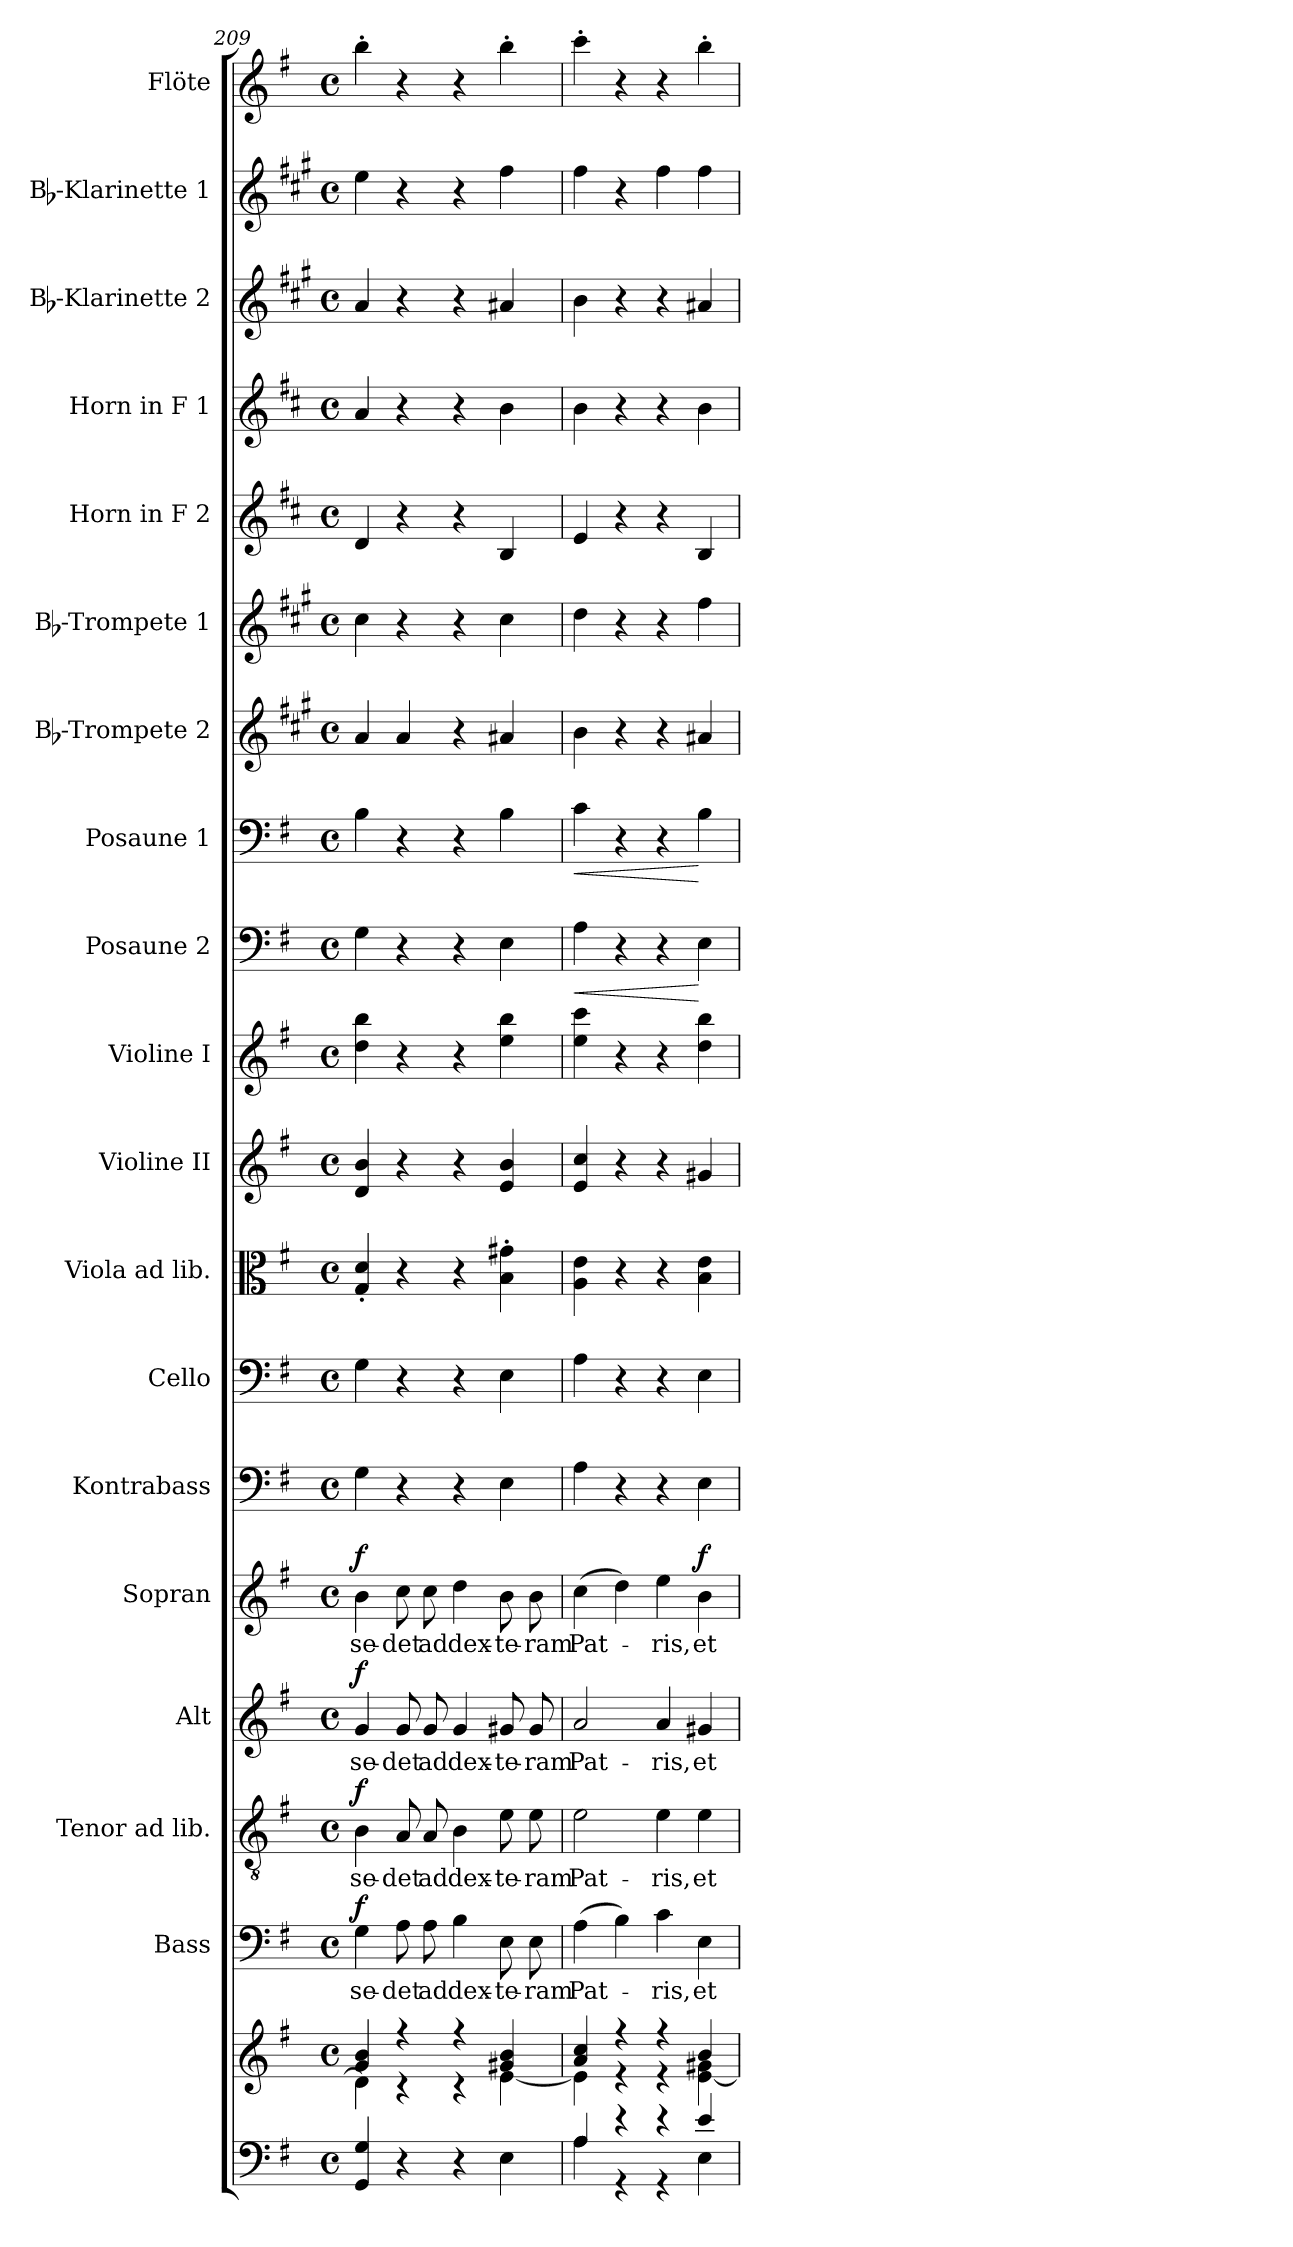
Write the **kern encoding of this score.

**kern	**kern	**kern	**text	**dynam	**kern	**text	**dynam	**kern	**text	**dynam	**kern	**text	**dynam	**kern	**kern	**kern	**kern	**kern	**kern	**dynam	**kern	**dynam	**kern	**kern	**kern	**kern	**kern	**kern	**kern
*part19	*part19	*part18	*part18	*part18	*part17	*part17	*part17	*part16	*part16	*part16	*part15	*part15	*part15	*part14	*part13	*part12	*part11	*part10	*part9	*part9	*part8	*part8	*part7	*part6	*part5	*part4	*part3	*part2	*part1
*staff20	*staff19	*staff18	*staff18	*staff18	*staff17	*staff17	*staff17	*staff16	*staff16	*staff16	*staff15	*staff15	*staff15	*staff14	*staff13	*staff12	*staff11	*staff10	*staff9	*staff9	*staff8	*staff8	*staff7	*staff6	*staff5	*staff4	*staff3	*staff2	*staff1
*	*	*I"Bass	*	*	*I"Tenor ad lib.	*	*	*I"Alt	*	*	*I"Sopran	*	*	*I"Kontrabass	*I"Cello	*I"Viola ad lib.	*I"Violine II	*I"Violine I	*I"Posaune 2	*	*I"Posaune 1	*	*I"Bb-Trompete 2	*I"Bb-Trompete 1	*I"Horn in F 2	*I"Horn in F 1	*I"Bb-Klarinette 2	*I"Bb-Klarinette 1	*I"Flöte
*	*	*I'B.	*	*	*I'T.	*	*	*I'A.	*	*	*I'S.	*	*	*I'Kb.	*	*I'Vla.	*I'Vl. II	*I'Vl. I	*I'Pos. 2	*	*I'Pos. 1	*	*I'Bb Trp. 2	*I'Bb Trp. 1	*	*	*I'Bb Kl. 2	*I'Bb Kl. 1	*I'Fl.
!!LO:PB:g=z
*clefF4	*clefG2	*clefF4	*	*	*clefGv2	*	*	*clefG2	*	*	*clefG2	*	*	*clefF4	*clefF4	*clefC3	*clefG2	*clefG2	*clefF4	*	*clefF4	*	*clefG2	*clefG2	*clefG2	*clefG2	*clefG2	*clefG2	*clefG2
*	*	*	*	*	*	*	*	*	*	*	*	*	*	*ITrd7c12	*	*	*	*	*	*	*	*	*ITrd1c2	*ITrd1c2	*ITrd4c7	*ITrd4c7	*ITrd1c2	*ITrd1c2	*
*k[f#]	*k[f#]	*k[f#]	*	*	*k[f#]	*	*	*k[f#]	*	*	*k[f#]	*	*	*k[f#]	*k[f#]	*k[f#]	*k[f#]	*k[f#]	*k[f#]	*	*k[f#]	*	*k[f#]	*k[f#]	*k[f#]	*k[f#]	*k[f#]	*k[f#]	*k[f#]
*G:	*G:	*G:	*	*	*G:	*	*	*G:	*	*	*G:	*	*	*G:	*G:	*G:	*G:	*G:	*G:	*	*G:	*	*G:	*G:	*G:	*G:	*G:	*G:	*G:
*M4/4	*M4/4	*M4/4	*	*	*M4/4	*	*	*M4/4	*	*	*M4/4	*	*	*M4/4	*M4/4	*M4/4	*M4/4	*M4/4	*M4/4	*	*M4/4	*	*M4/4	*M4/4	*M4/4	*M4/4	*M4/4	*M4/4	*M4/4
*met(c)	*met(c)	*met(c)	*	*	*met(c)	*	*	*met(c)	*	*	*met(c)	*	*	*met(c)	*met(c)	*met(c)	*met(c)	*met(c)	*met(c)	*	*met(c)	*	*met(c)	*met(c)	*met(c)	*met(c)	*met(c)	*met(c)	*met(c)
=209	=209	=209	=209	=209	=209	=209	=209	=209	=209	=209	=209	=209	=209	=209	=209	=209	=209	=209	=209	=209	=209	=209	=209	=209	=209	=209	=209	=209	=209
*	*^	*	*	*	*	*	*	*	*	*	*	*	*	*	*	*	*	*	*	*	*	*	*	*	*	*	*	*	*
!	!	!	!	!LO:LY:b	!LO:DY:a	!	!LO:LY:b	!LO:DY:a	!	!LO:LY:b	!LO:DY:a	!	!LO:LY:b	!LO:DY:a	!	!	!	!	!	!	!	!	!	!	!	!	!	!	!	!
4GG/ 4G/	4g/ 4b/	4d\]	4G\	se-	f	4B\	se-	f	4g/	se-	f	4b\	se-	f	4GG\	4G\	4G/'< 4d/'<	4d/ 4b/	4dd\ 4bb\	4G\	.	4B\	.	4g/	4b\	4G/	4d/	4g/	4dd\	4bb'>\
!	!	!	!	!LO:LY:b	!	!	!LO:LY:b	!	!	!LO:LY:b	!	!	!LO:LY:b	!	!	!	!	!	!	!	!	!	!	!	!	!	!	!	!	!
4r	4r	4r	8A\	-det	.	8A/	-det	.	8g/	-det	.	8cc\	-det	.	4r	4r	4r	4r	4r	4r	.	4r	.	4g/	4r	4r	4r	4r	4r	4r
!	!	!	!	!LO:LY:b	!	!	!LO:LY:b	!	!	!LO:LY:b	!	!	!LO:LY:b	!	!	!	!	!	!	!	!	!	!	!	!	!	!	!	!	!
.	.	.	8A\	ad	.	8A/	ad	.	8g/	ad	.	8cc\	ad	.	.	.	.	.	.	.	.	.	.	.	.	.	.	.	.	.
!	!	!	!	!LO:LY:b	!	!	!LO:LY:b	!	!	!LO:LY:b	!	!	!LO:LY:b	!	!	!	!	!	!	!	!	!	!	!	!	!	!	!	!	!
4r	4r	4r	4B\	dex-	.	4B\	dex-	.	4g/	dex-	.	4dd\	dex-	.	4r	4r	4r	4r	4r	4r	.	4r	.	4r	4r	4r	4r	4r	4r	4r
!	!	!	!	!LO:LY:b	!	!	!LO:LY:b	!	!	!LO:LY:b	!	!	!LO:LY:b	!	!	!	!	!	!	!	!	!	!	!	!	!	!	!	!	!
4E\	4g#X/ 4b/	[<4e\	8E\	-te-	.	8e\	-te-	.	8g#X/	-te-	.	8b\	-te-	.	4EE\	4E\	4B\'> 4g#X\'>	4e/ 4b/	4ee\ 4bb\	4E\	.	4B\	.	4g#X/	4b\	4E/	4e\	4g#X/	4ee\	4bb'>\
!	!	!	!	!LO:LY:b	!	!	!LO:LY:b	!	!	!LO:LY:b	!	!	!LO:LY:b	!	!	!	!	!	!	!	!	!	!	!	!	!	!	!	!	!
.	.	.	8E\	-ram	.	8e\	-ram	.	8g#/	-ram	.	8b\	-ram	.	.	.	.	.	.	.	.	.	.	.	.	.	.	.	.	.
=210	=210	=210	=210	=210	=210	=210	=210	=210	=210	=210	=210	=210	=210	=210	=210	=210	=210	=210	=210	=210	=210	=210	=210	=210	=210	=210	=210	=210	=210	=210
*^	*	*	*	*	*	*	*	*	*	*	*	*	*	*	*	*	*	*	*	*	*	*	*	*	*	*	*	*	*	*
!	!	!	!	!	!LO:LY:b	!	!	!LO:LY:b	!	!	!LO:LY:b	!	!	!LO:LY:b	!	!	!	!	!	!	!	!LO:HP:b	!	!LO:HP:b	!	!	!	!	!	!	!
4A/	4A\	4a/ 4cc/	4e\]	(>4A\	Pat-	.	2e\	Pat-	.	2a/	Pat-	.	(>4cc\	Pat-	.	4AA\	4A\	4A\ 4e\	4e/ 4cc/	4ee\ 4ccc\	4A\	<	4c\	<	4a\	4cc\	4A/	4e\	4a\	4ee\	4ccc'>\
4r	4r	4r	4r	4B\)	.	.	.	.	.	.	.	.	4dd\)	.	.	4r	4r	4r	4r	4r	4r	.	4r	.	4r	4r	4r	4r	4r	4r	4r
!	!	!	!	!	!LO:LY:b	!	!	!LO:LY:b	!	!	!LO:LY:b	!	!	!LO:LY:b	!	!	!	!	!	!	!	!	!	!	!	!	!	!	!	!	!
4r	4r	4r	4r	4c\	-ris,	.	4e\	-ris,	.	4a/	-ris,	.	4ee\	-ris,	.	4r	4r	4r	4r	4r	4r	.	4r	.	4r	4r	4r	4r	4r	4ee\	4r
!	!	!	!	!	!LO:LY:b	!	!	!LO:LY:b	!	!	!LO:LY:b	!	!	!LO:LY:b	!LO:DY:a	!	!	!	!	!	!	!	!	!	!	!	!	!	!	!	!
4e/	4E\	4b/	[<4e\ 4g#X\	4E\	et	.	4e\	et	.	4g#X/	et	.	4b\	et	f	4EE\	4E\	4B\ 4e\	4g#X/	4dd\ 4bb\	4E\	[	4B\	[	4g#X/	4ee\	4E/	4e\	4g#X/	4ee\	4bb'>\
*v	*v	*	*	*	*	*	*	*	*	*	*	*	*	*	*	*	*	*	*	*	*	*	*	*	*	*	*	*	*	*	*
*	*v	*v	*	*	*	*	*	*	*	*	*	*	*	*	*	*	*	*	*	*	*	*	*	*	*	*	*	*	*	*
=	=	=	=	=	=	=	=	=	=	=	=	=	=	=	=	=	=	=	=	=	=	=	=	=	=	=	=	=	=
*-	*-	*-	*-	*-	*-	*-	*-	*-	*-	*-	*-	*-	*-	*-	*-	*-	*-	*-	*-	*-	*-	*-	*-	*-	*-	*-	*-	*-	*-
